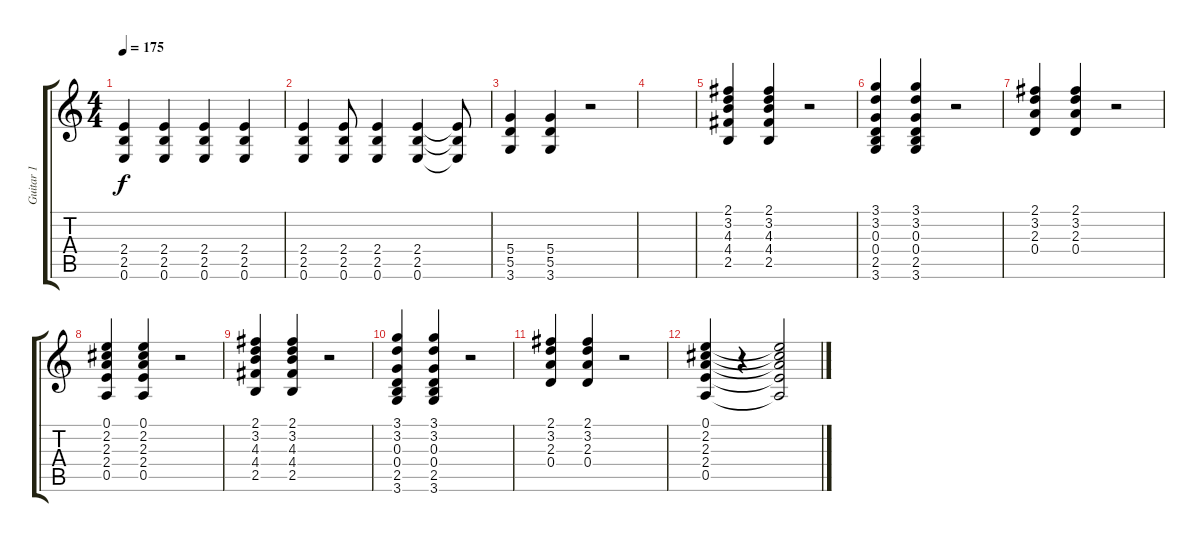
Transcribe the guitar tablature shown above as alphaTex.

\track ("Guitar 1" "Guitar 1") {instrument distortionguitar}
\staff {score tabs}
\tuning (E4 B3 G3 D3 A2 E2) {hide}
\ts (4 4)
\tempo 175
\clef g2
\ks c
(2.4 2.5 0.6).4{dy f} (2.4 2.5 0.6).4 (2.4 2.5 0.6).4 (2.4 2.5 0.6).4 |
(2.4 2.5 0.6).4 (2.4 2.5 0.6).8 (2.4 2.5 0.6).4 (2.4 2.5 0.6).4 (2.4{t} 2.5{t} 0.6{t}).8 |
(5.4 5.5 3.6).4 (5.4 5.5 3.6).4 r.2 |
|
(2.1 3.2 4.3 4.4 2.5).4 (2.1 3.2 4.3 4.4 2.5).4 r.2 |
(3.1 3.2 0.3 0.4 2.5 3.6).4 (3.1 3.2 0.3 0.4 2.5 3.6).4 r.2 |
(2.1 3.2 2.3 0.4).4 (2.1 3.2 2.3 0.4).4 r.2 |
(0.1 2.2 2.3 2.4 0.5).4 (0.1 2.2 2.3 2.4 0.5).4 r.2 |
(2.1 3.2 4.3 4.4 2.5).4 (2.1 3.2 4.3 4.4 2.5).4 r.2 |
(3.1 3.2 0.3 0.4 2.5 3.6).4 (3.1 3.2 0.3 0.4 2.5 3.6).4 r.2 |
(2.1 3.2 2.3 0.4).4 (2.1 3.2 2.3 0.4).4 r.2 |
(0.1 2.2 2.3 2.4 0.5).4 r.4 (0.1{t} 2.2{t} 2.3{t} 2.4{t} 0.5{t}).2
